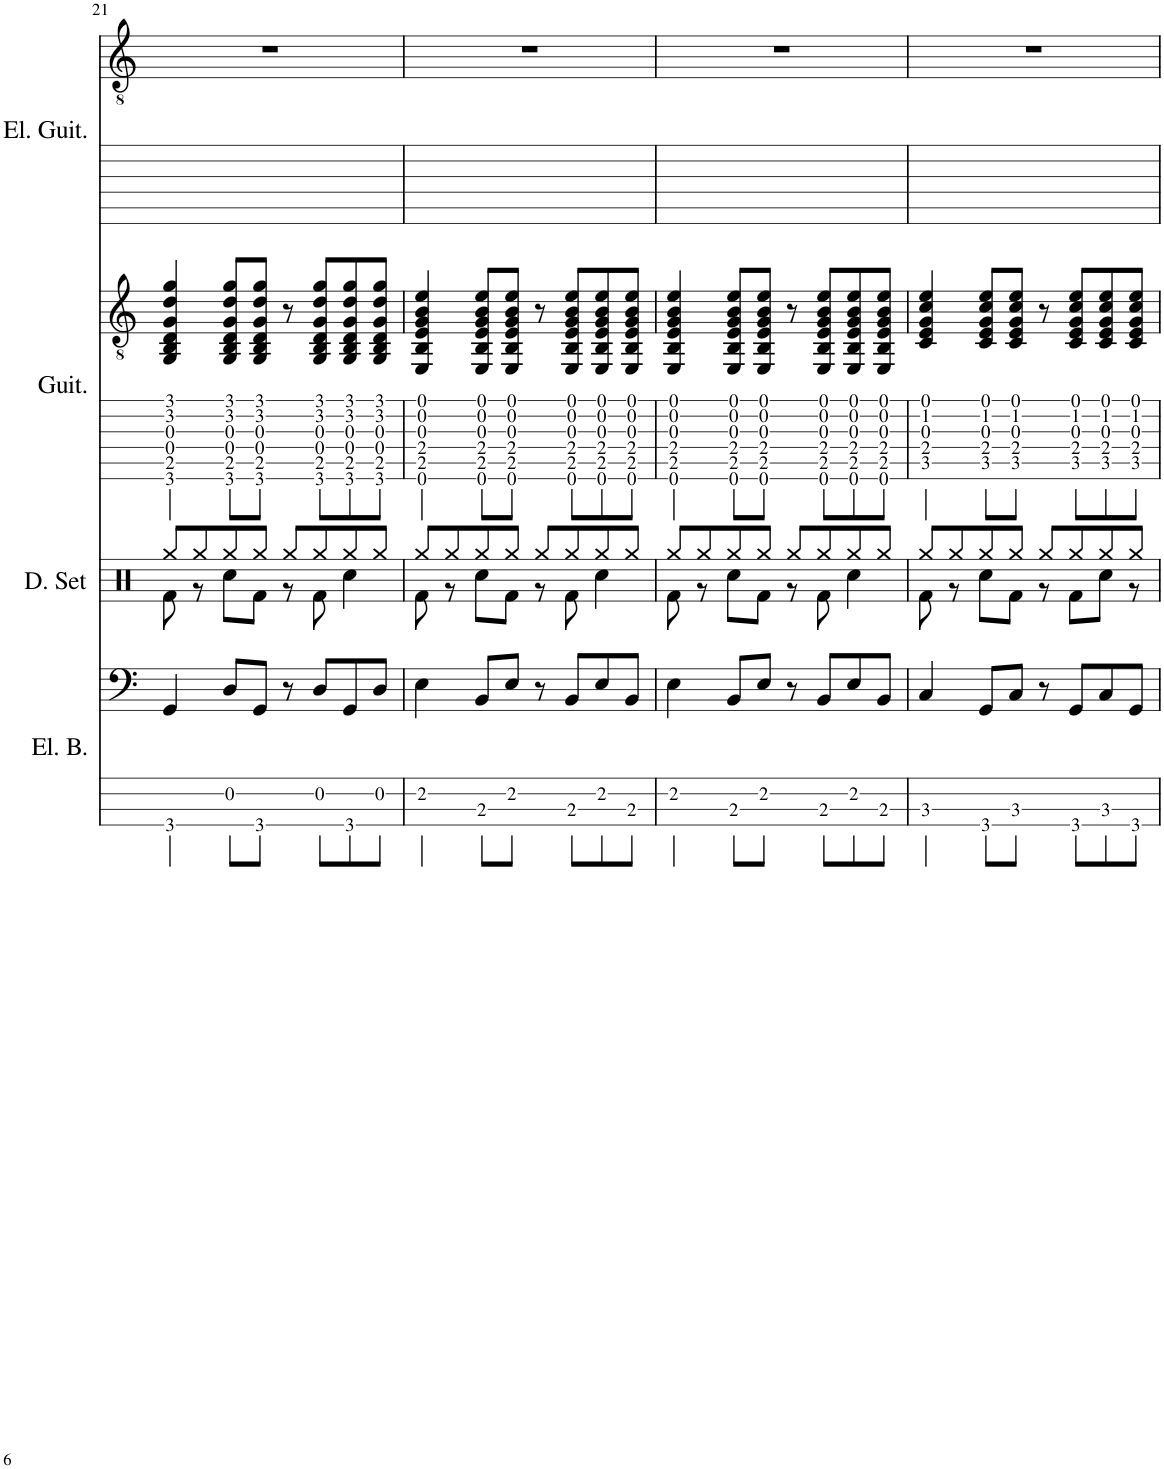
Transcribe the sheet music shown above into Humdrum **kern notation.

**kern	**kern	**kern	**kern	**kern	**kern	**kern
*part4	*part4	*part3	*part2	*part2	*part1	*part1
*staff7	*staff6	*staff5	*staff4	*staff3	*staff2	*staff1
*I"电贝斯	*	*I"架子鼓	*I"原音吉他	*	*I"电子吉他	*
!!LO:PB:g=z
*	*clefF4	*clefX	*	*clefGv2	*	*clefGv2
*Trd7c12	*Trd7c12	*	*	*	*	*
*k[]	*k[]	*k[]	*k[]	*k[]	*k[]	*k[]
*M4/4	*M4/4	*M4/4	*M4/4	*M4/4	*M4/4	*M4/4
=21	=21	=21	=21	=21	=21	=21
*	*	*^	*	*	*	*
4GG\	4GG/	8Rgg/L	8Rf\	4GG\ 4BB\ 4D\ 4G\ 4d\ 4g\	4GG/ 4BB/ 4D/ 4G/ 4d/ 4g/	1r	1r
.	.	8Rgg/	8r	.	.	.	.
8D\L	8D/L	8Rgg/	8Rcc\L	8GG\ 8BB\ 8D\ 8G\ 8d\ 8g\L	8GG/ 8BB/ 8D/ 8G/ 8d/ 8g/L	.	.
8GG\J	8GG/J	8Rgg/J	8Rf\J	8GG\ 8BB\ 8D\ 8G\ 8d\ 8g\J	8GG/ 8BB/ 8D/ 8G/ 8d/ 8g/J	.	.
8r	8r	8Rgg/L	8r	8r	8r	.	.
8D\L	8D/L	8Rgg/	8Rf\	8GG\ 8BB\ 8D\ 8G\ 8d\ 8g\L	8GG/ 8BB/ 8D/ 8G/ 8d/ 8g/L	.	.
8GG\	8GG/	8Rgg/	4Rcc\	8GG\ 8BB\ 8D\ 8G\ 8d\ 8g\	8GG/ 8BB/ 8D/ 8G/ 8d/ 8g/	.	.
8D\J	8D/J	8Rgg/J	.	8GG\ 8BB\ 8D\ 8G\ 8d\ 8g\J	8GG/ 8BB/ 8D/ 8G/ 8d/ 8g/J	.	.
=22	=22	=22	=22	=22	=22	=22	=22
4E\	4E\	8Rgg/L	8Rf\	4EE\ 4BB\ 4E\ 4G\ 4B\ 4e\	4EE/ 4BB/ 4E/ 4G/ 4B/ 4e/	1r	1r
.	.	8Rgg/	8r	.	.	.	.
8BB\L	8BB/L	8Rgg/	8Rcc\L	8EE\ 8BB\ 8E\ 8G\ 8B\ 8e\L	8EE/ 8BB/ 8E/ 8G/ 8B/ 8e/L	.	.
8E\J	8E/J	8Rgg/J	8Rf\J	8EE\ 8BB\ 8E\ 8G\ 8B\ 8e\J	8EE/ 8BB/ 8E/ 8G/ 8B/ 8e/J	.	.
8r	8r	8Rgg/L	8r	8r	8r	.	.
8BB\L	8BB/L	8Rgg/	8Rf\	8EE\ 8BB\ 8E\ 8G\ 8B\ 8e\L	8EE/ 8BB/ 8E/ 8G/ 8B/ 8e/L	.	.
8E\	8E/	8Rgg/	4Rcc\	8EE\ 8BB\ 8E\ 8G\ 8B\ 8e\	8EE/ 8BB/ 8E/ 8G/ 8B/ 8e/	.	.
8BB\J	8BB/J	8Rgg/J	.	8EE\ 8BB\ 8E\ 8G\ 8B\ 8e\J	8EE/ 8BB/ 8E/ 8G/ 8B/ 8e/J	.	.
=23	=23	=23	=23	=23	=23	=23	=23
4E\	4E\	8Rgg/L	8Rf\	4EE\ 4BB\ 4E\ 4G\ 4B\ 4e\	4EE/ 4BB/ 4E/ 4G/ 4B/ 4e/	1r	1r
.	.	8Rgg/	8r	.	.	.	.
8BB\L	8BB/L	8Rgg/	8Rcc\L	8EE\ 8BB\ 8E\ 8G\ 8B\ 8e\L	8EE/ 8BB/ 8E/ 8G/ 8B/ 8e/L	.	.
8E\J	8E/J	8Rgg/J	8Rf\J	8EE\ 8BB\ 8E\ 8G\ 8B\ 8e\J	8EE/ 8BB/ 8E/ 8G/ 8B/ 8e/J	.	.
8r	8r	8Rgg/L	8r	8r	8r	.	.
8BB\L	8BB/L	8Rgg/	8Rf\	8EE\ 8BB\ 8E\ 8G\ 8B\ 8e\L	8EE/ 8BB/ 8E/ 8G/ 8B/ 8e/L	.	.
8E\	8E/	8Rgg/	4Rcc\	8EE\ 8BB\ 8E\ 8G\ 8B\ 8e\	8EE/ 8BB/ 8E/ 8G/ 8B/ 8e/	.	.
8BB\J	8BB/J	8Rgg/J	.	8EE\ 8BB\ 8E\ 8G\ 8B\ 8e\J	8EE/ 8BB/ 8E/ 8G/ 8B/ 8e/J	.	.
=24	=24	=24	=24	=24	=24	=24	=24
4C\	4C/	8Rgg/L	8Rf\	4C\ 4E\ 4G\ 4c\ 4e\	4C/ 4E/ 4G/ 4c/ 4e/	1r	1r
.	.	8Rgg/	8r	.	.	.	.
8GG\L	8GG/L	8Rgg/	8Rcc\L	8C\ 8E\ 8G\ 8c\ 8e\L	8C/ 8E/ 8G/ 8c/ 8e/L	.	.
8C\J	8C/J	8Rgg/J	8Rf\J	8C\ 8E\ 8G\ 8c\ 8e\J	8C/ 8E/ 8G/ 8c/ 8e/J	.	.
8r	8r	8Rgg/L	8r	8r	8r	.	.
8GG\L	8GG/L	8Rgg/	8Rf\L	8C\ 8E\ 8G\ 8c\ 8e\L	8C/ 8E/ 8G/ 8c/ 8e/L	.	.
8C\	8C/	8Rgg/	8Rcc\J	8C\ 8E\ 8G\ 8c\ 8e\	8C/ 8E/ 8G/ 8c/ 8e/	.	.
8GG\J	8GG/J	8Rgg/J	8r	8C\ 8E\ 8G\ 8c\ 8e\J	8C/ 8E/ 8G/ 8c/ 8e/J	.	.
*	*	*v	*v	*	*	*	*
=	=	=	=	=	=	=
*-	*-	*-	*-	*-	*-	*-
